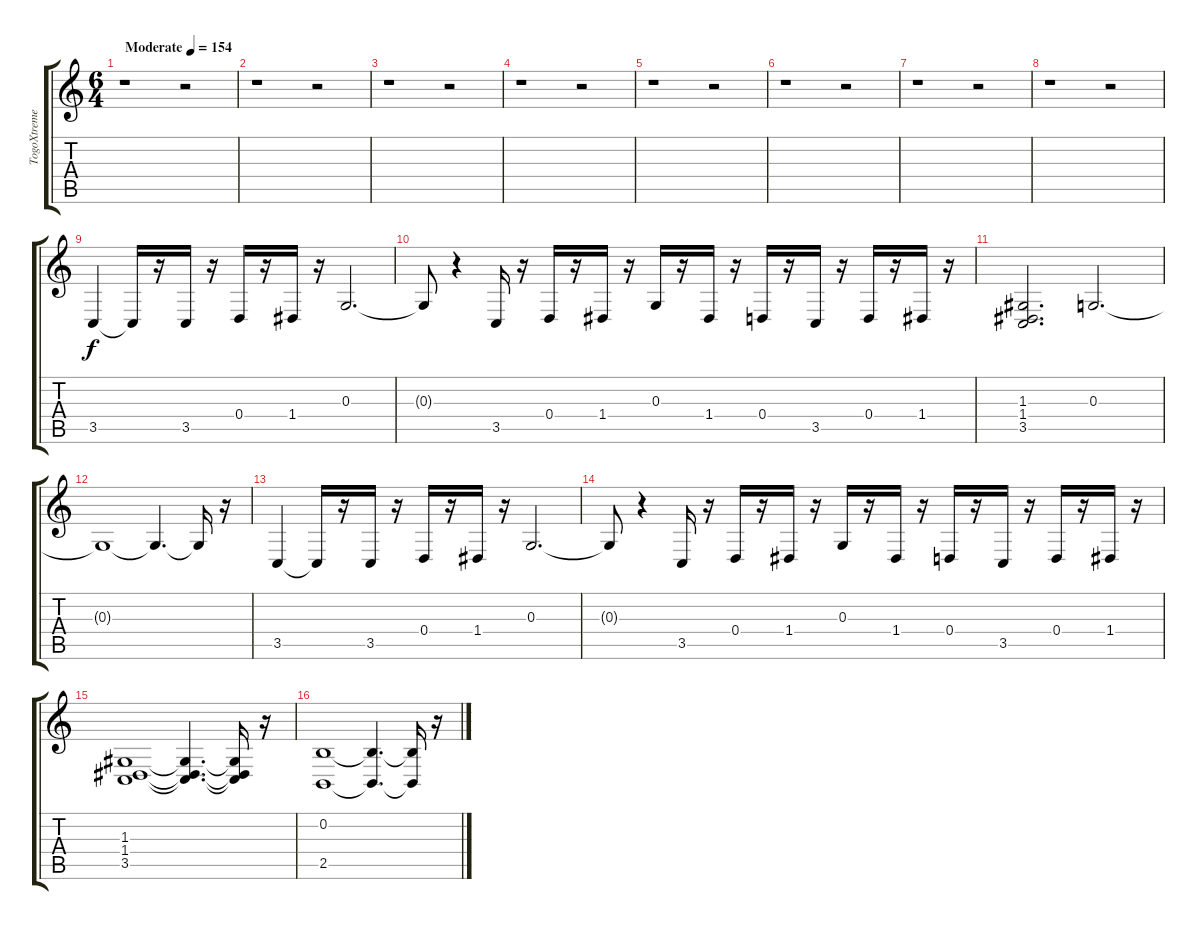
\track ("" "TogoXtreme") {instrument stringensemble1}
\staff {score tabs}
\tuning (E4 B3 G3 D3 A2 E2) {hide}
\ts (6 4)
\tempo (154 "Moderate")
\clef g2
\ks c
r.1{dy f instrument stringensemble1} r.2 |
r.1 r.2 |
r.1 r.2 |
r.1 r.2 |
r.1 r.2 |
r.1 r.2 |
r.1 r.2 |
r.1 r.2 |
3.5.4 3.5{t}.16 r.16 3.5.16 r.16 0.4.16 r.16 1.4.16 r.16 0.3.2{d} |
0.3{t}.8 r.4 3.5.16 r.16 0.4.16 r.16 1.4.16 r.16 0.3.16 r.16 1.4.16 r.16 0.4.16 r.16 3.5.16 r.16 0.4.16 r.16 1.4.16 r.16 |
(1.3 1.4 3.5).2{d} 0.3.2{d} |
0.3{t}.1 0.3{t}.4{d} 0.3{t}.16 r.16 |
3.5.4 3.5{t}.16 r.16 3.5.16 r.16 0.4.16 r.16 1.4.16 r.16 0.3.2{d} |
0.3{t}.8 r.4 3.5.16 r.16 0.4.16 r.16 1.4.16 r.16 0.3.16 r.16 1.4.16 r.16 0.4.16 r.16 3.5.16 r.16 0.4.16 r.16 1.4.16 r.16 |
(1.3 1.4 3.5).1 (1.3{t} 1.4{t} 3.5{t}).4{d} (1.3{t} 1.4{t} 3.5{t}).16 r.16 |
(0.2 2.5).1 (0.2{t} 2.5{t}).4{d} (0.2{t} 2.5{t}).16 r.16
